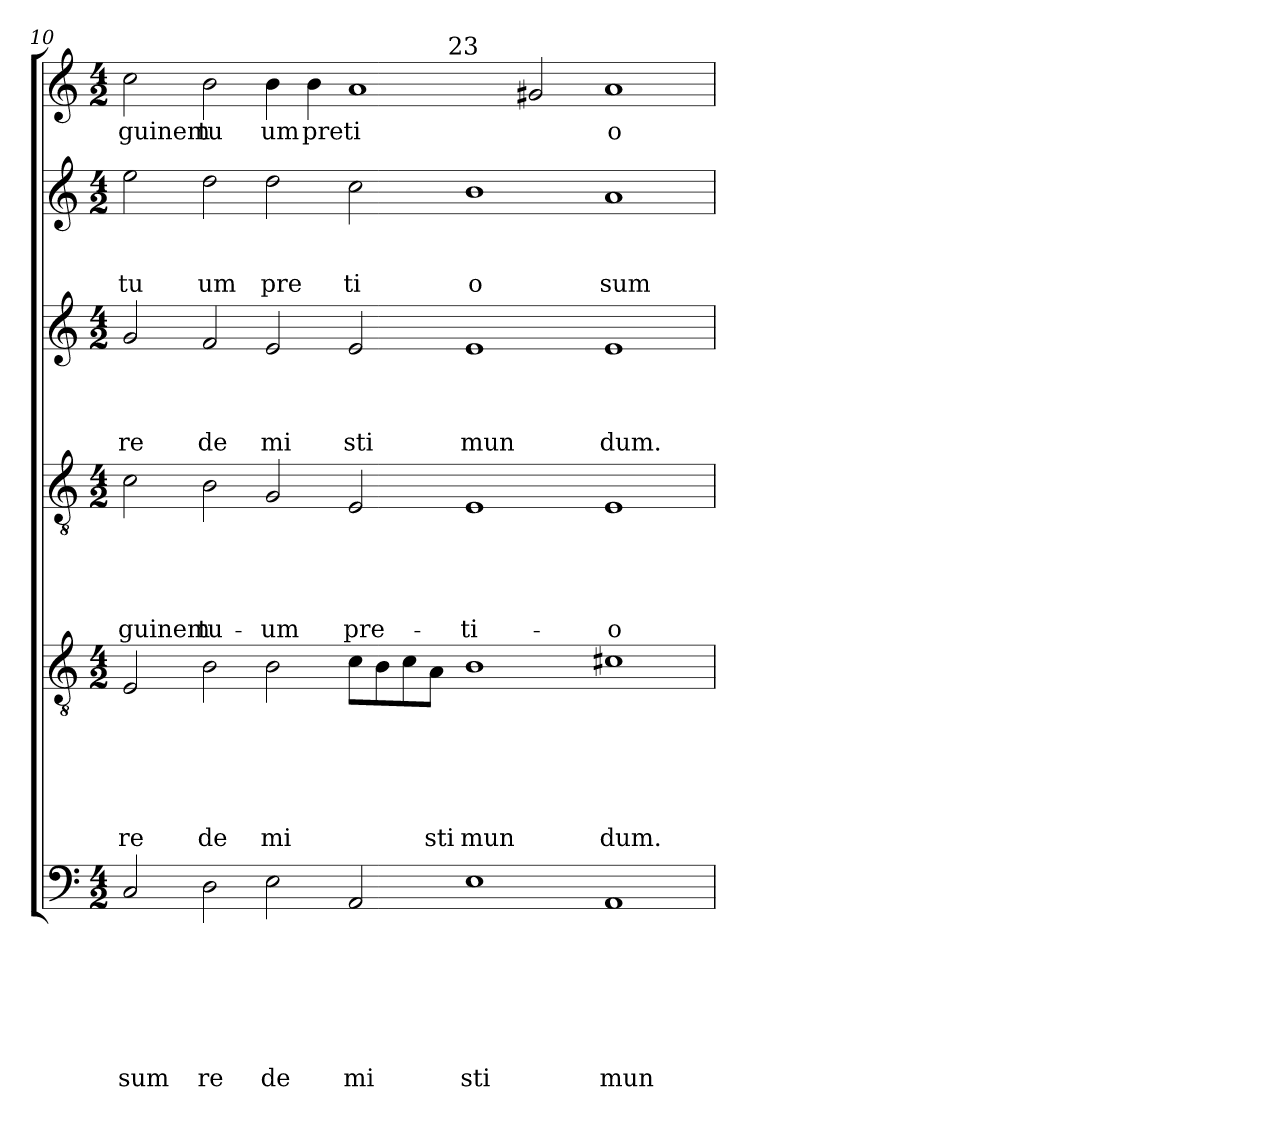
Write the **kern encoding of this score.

**kern	**text	**text	**text	**text	**text	**text	**text	**kern	**text	**text	**text	**text	**text	**text	**kern	**text	**text	**text	**text	**text	**kern	**text	**text	**text	**text	**kern	**text	**text	**text	**kern	**text
*part6	*part6	*part6	*part6	*part6	*part6	*part6	*part6	*part5	*part5	*part5	*part5	*part5	*part5	*part5	*part4	*part4	*part4	*part4	*part4	*part4	*part3	*part3	*part3	*part3	*part3	*part2	*part2	*part2	*part2	*part1	*part1
*staff6	*staff6	*staff6	*staff6	*staff6	*staff6	*staff6	*staff6	*staff5	*staff5	*staff5	*staff5	*staff5	*staff5	*staff5	*staff4	*staff4	*staff4	*staff4	*staff4	*staff4	*staff3	*staff3	*staff3	*staff3	*staff3	*staff2	*staff2	*staff2	*staff2	*staff1	*staff1
!!LO:LB:g=z
*clefF4	*	*	*	*	*	*	*	*clefGv2	*	*	*	*	*	*	*clefGv2	*	*	*	*	*	*clefG2	*	*	*	*	*clefG2	*	*	*	*clefG2	*
*k[]	*	*	*	*	*	*	*	*k[]	*	*	*	*	*	*	*k[]	*	*	*	*	*	*k[]	*	*	*	*	*k[]	*	*	*	*k[]	*
*C:	*	*	*	*	*	*	*	*C:	*	*	*	*	*	*	*C:	*	*	*	*	*	*C:	*	*	*	*	*C:	*	*	*	*C:	*
*M4/2	*	*	*	*	*	*	*	*M4/2	*	*	*	*	*	*	*M4/2	*	*	*	*	*	*M4/2	*	*	*	*	*M4/2	*	*	*	*M4/2	*
=10	=10	=10	=10	=10	=10	=10	=10	=10	=10	=10	=10	=10	=10	=10	=10	=10	=10	=10	=10	=10	=10	=10	=10	=10	=10	=10	=10	=10	=10	=10	=10
!	!	!	!	!	!	!	!LO:LY:b	!	!	!	!	!	!	!LO:LY:b	!	!	!	!	!	!LO:LY:b	!	!	!	!	!LO:LY:b	!	!	!	!LO:LY:b	!	!LO:LY:b
*	*	*	*	*	*	*	*	*	*	*	*	*	*	*	*	*	*	*	*	*	*	*	*	*	*	*	*	*	*	*^	*
2C/	.	.	.	.	.	.	-sum	2E/	.	.	.	.	.	re	2c\	.	.	.	.	-guinem	2g/	.	.	.	re	2ee\	.	.	tu	2cc\	1ryy	guinem
!	!	!	!	!	!	!	!LO:LY:b	!	!	!	!	!	!	!LO:LY:b	!	!	!	!	!	!LO:LY:b	!	!	!	!	!LO:LY:b	!	!	!	!LO:LY:b	!	!	!LO:LY:b
2D\	.	.	.	.	.	.	re	2B\	.	.	.	.	.	de	2B\	.	.	.	.	tu-	2f/	.	.	.	de	2dd\	.	.	um	2b\	.	tu
!	!	!	!	!	!	!	!LO:LY:b	!	!	!	!	!	!	!LO:LY:b	!	!	!	!	!	!LO:LY:b	!	!	!	!	!LO:LY:b	!	!	!	!LO:LY:b	!	!	!LO:LY:b
2E\	.	.	.	.	.	.	de	2B\	.	.	.	.	.	mi	2G/	.	.	.	.	-um	2e/	.	.	.	mi	2dd\	.	.	pre	4b\	2...ryy	um
!	!	!	!	!	!	!	!	!	!	!	!	!	!	!	!	!	!	!	!	!	!	!	!	!	!	!	!	!	!	!	!	!LO:LY:b
.	.	.	.	.	.	.	.	.	.	.	.	.	.	.	.	.	.	.	.	.	.	.	.	.	.	.	.	.	.	4b\	.	pre
!	!	!	!	!	!	!	!LO:LY:b	!	!	!	!	!	!	!	!	!	!	!	!	!LO:LY:b	!	!	!	!	!LO:LY:b	!	!	!	!LO:LY:b	!	!	!LO:LY:b
2AA/	.	.	.	.	.	.	mi	8c\L	.	.	.	.	.	.	2E/	.	.	.	.	pre-	2e/	.	.	.	sti	2cc\	.	.	ti	1a	.	ti
.	.	.	.	.	.	.	.	8B\	.	.	.	.	.	.	.	.	.	.	.	.	.	.	.	.	.	.	.	.	.	.	.	.
.	.	.	.	.	.	.	.	8c\	.	.	.	.	.	.	.	.	.	.	.	.	.	.	.	.	.	.	.	.	.	.	.	.
!	!	!	!	!	!	!	!	!	!	!	!	!	!	!LO:LY:b	!	!	!	!	!	!	!	!	!	!	!	!	!	!	!	!	!	!
.	.	.	.	.	.	.	.	8A\J	.	.	.	.	.	sti	.	.	.	.	.	.	.	.	.	.	.	.	.	.	.	.	.	.
!	!	!	!	!	!	!	!	!	!	!	!	!	!	!	!	!	!	!	!	!	!	!	!	!	!	!	!	!	!	!	!LO:TX:a:t=23	!
.	.	.	.	.	.	.	.	.	.	.	.	.	.	.	.	.	.	.	.	.	.	.	.	.	.	.	.	.	.	.	1ryy	.
!	!	!	!	!	!	!	!LO:LY:b	!	!	!	!	!	!	!LO:LY:b	!	!	!	!	!	!LO:LY:b	!	!	!	!	!LO:LY:b	!	!	!	!LO:LY:b	!	!	!
1E	.	.	.	.	.	.	sti	1B	.	.	.	.	.	mun	1E	.	.	.	.	-ti-	1e	.	.	.	mun	1b	.	.	o	.	.	.
.	.	.	.	.	.	.	.	.	.	.	.	.	.	.	.	.	.	.	.	.	.	.	.	.	.	.	.	.	.	2g#X/	.	.
.	.	.	.	.	.	.	.	.	.	.	.	.	.	.	.	.	.	.	.	.	.	.	.	.	.	.	.	.	.	.	1ryy	.
!	!	!	!	!	!	!	!LO:LY:b	!	!	!	!	!	!	!LO:LY:b	!	!	!	!	!	!LO:LY:b	!	!	!	!	!LO:LY:b	!	!	!	!LO:LY:b	!	!	!LO:LY:b
1AA	.	.	.	.	.	.	mun	1c#X	.	.	.	.	.	dum.	1E	.	.	.	.	-o-	1e	.	.	.	dum.	1a	.	.	sum	1a	.	o
.	.	.	.	.	.	.	.	.	.	.	.	.	.	.	.	.	.	.	.	.	.	.	.	.	.	.	.	.	.	.	16ryy	.
*	*	*	*	*	*	*	*	*	*	*	*	*	*	*	*	*	*	*	*	*	*	*	*	*	*	*	*	*	*	*v	*v	*
=	=	=	=	=	=	=	=	=	=	=	=	=	=	=	=	=	=	=	=	=	=	=	=	=	=	=	=	=	=	=	=
*-	*-	*-	*-	*-	*-	*-	*-	*-	*-	*-	*-	*-	*-	*-	*-	*-	*-	*-	*-	*-	*-	*-	*-	*-	*-	*-	*-	*-	*-	*-	*-
